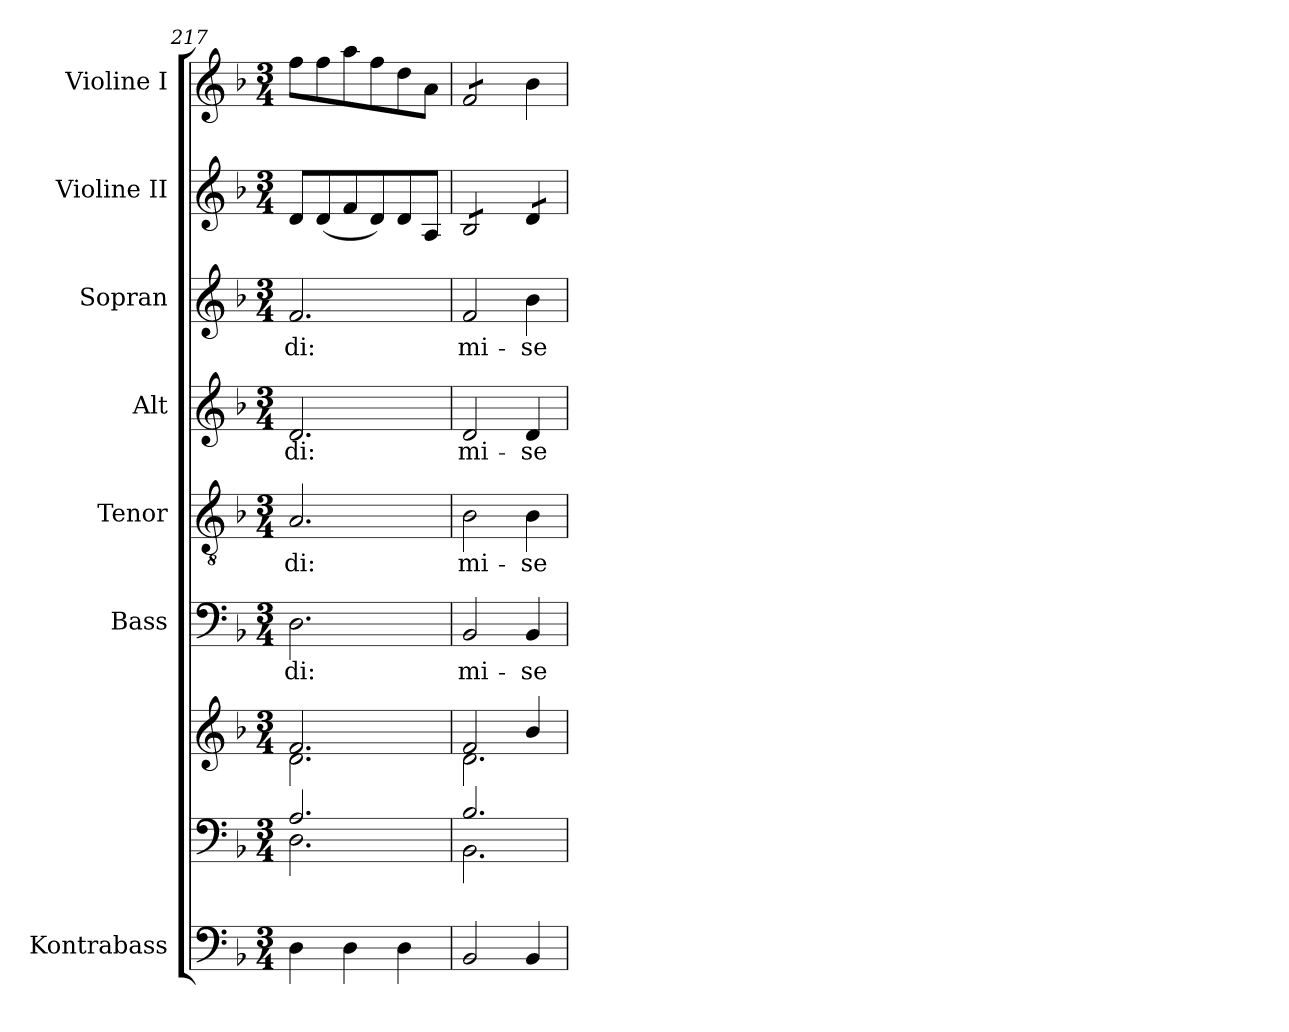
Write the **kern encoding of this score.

**kern	**kern	**kern	**kern	**text	**kern	**text	**kern	**text	**kern	**text	**kern	**kern
*part8	*part7	*part7	*part6	*part6	*part5	*part5	*part4	*part4	*part3	*part3	*part2	*part1
*staff9	*staff8	*staff7	*staff6	*staff6	*staff5	*staff5	*staff4	*staff4	*staff3	*staff3	*staff2	*staff1
*I"Kontrabass	*	*	*I"Bass	*	*I"Tenor	*	*I"Alt	*	*I"Sopran	*	*I"Violine II	*I"Violine I
*I'Kb.	*	*	*I'B.	*	*I'T.	*	*I'A.	*	*I'S.	*	*I'Vl. II	*I'Vl. I
!!LO:PB:g=z
*clefF4	*clefF4	*clefG2	*clefF4	*	*clefGv2	*	*clefG2	*	*clefG2	*	*clefG2	*clefG2
*ITrd7c12	*	*	*	*	*	*	*	*	*	*	*	*
*k[b-]	*k[b-]	*k[b-]	*k[b-]	*	*k[b-]	*	*k[b-]	*	*k[b-]	*	*k[b-]	*k[b-]
*F:	*F:	*F:	*F:	*	*F:	*	*F:	*	*F:	*	*F:	*F:
*M3/4	*M3/4	*M3/4	*M3/4	*	*M3/4	*	*M3/4	*	*M3/4	*	*M3/4	*M3/4
=217	=217	=217	=217	=217	=217	=217	=217	=217	=217	=217	=217	=217
*	*^	*^	*	*	*	*	*	*	*	*	*	*
!	!	!	!	!	!	!LO:LY:b	!	!LO:LY:b	!	!LO:LY:b	!	!LO:LY:b	!	!
4DD\	2.A/	2.D\	2.f/	2.d\	2.D\	-di:	2.A/	-di:	2.d/	-di:	2.f/	-di:	8d/L	8ff\L
.	.	.	.	.	.	.	.	.	.	.	.	.	(<8d/	8ff\
4DD\	.	.	.	.	.	.	.	.	.	.	.	.	8f/	8aa\
.	.	.	.	.	.	.	.	.	.	.	.	.	8d/)	8ff\
4DD\	.	.	.	.	.	.	.	.	.	.	.	.	8d/	8dd\
.	.	.	.	.	.	.	.	.	.	.	.	.	8A/J	8a\J
=218	=218	=218	=218	=218	=218	=218	=218	=218	=218	=218	=218	=218	=218	=218
!	!	!	!	!	!	!LO:LY:b	!	!LO:LY:b	!	!LO:LY:b	!	!LO:LY:b	!	!
*	*	*	*	*	*	*	*	*	*	*	*	*	*tremolo	*
*	*	*	*	*	*	*	*	*	*	*	*	*	*	*tremolo
2BBB-/	2.B-/	2.BB-\	2f/	2.d\	2BB-/	mi-	2B-\	mi-	2d/	mi-	2f/	mi-	8B-/L	8f/L
.	.	.	.	.	.	.	.	.	.	.	.	.	8B-/	8f/
.	.	.	.	.	.	.	.	.	.	.	.	.	8B-/	8f/
.	.	.	.	.	.	.	.	.	.	.	.	.	8B-/J	8f/J
*	*	*	*	*	*	*	*	*	*	*	*	*	*	*Xtremolo
!	!	!	!	!	!	!LO:LY:b	!	!LO:LY:b	!	!LO:LY:b	!	!LO:LY:b	!	!
4BBB-/	.	.	4b-/	.	4BB-/	-se-	4B-\	-se-	4d/	-se-	4b-\	-se-	8d/L	4b-\
.	.	.	.	.	.	.	.	.	.	.	.	.	8d/J	.
*	*	*	*	*	*	*	*	*	*	*	*	*	*Xtremolo	*
*	*v	*v	*	*	*	*	*	*	*	*	*	*	*	*
*	*	*v	*v	*	*	*	*	*	*	*	*	*	*
=	=	=	=	=	=	=	=	=	=	=	=	=
*-	*-	*-	*-	*-	*-	*-	*-	*-	*-	*-	*-	*-
